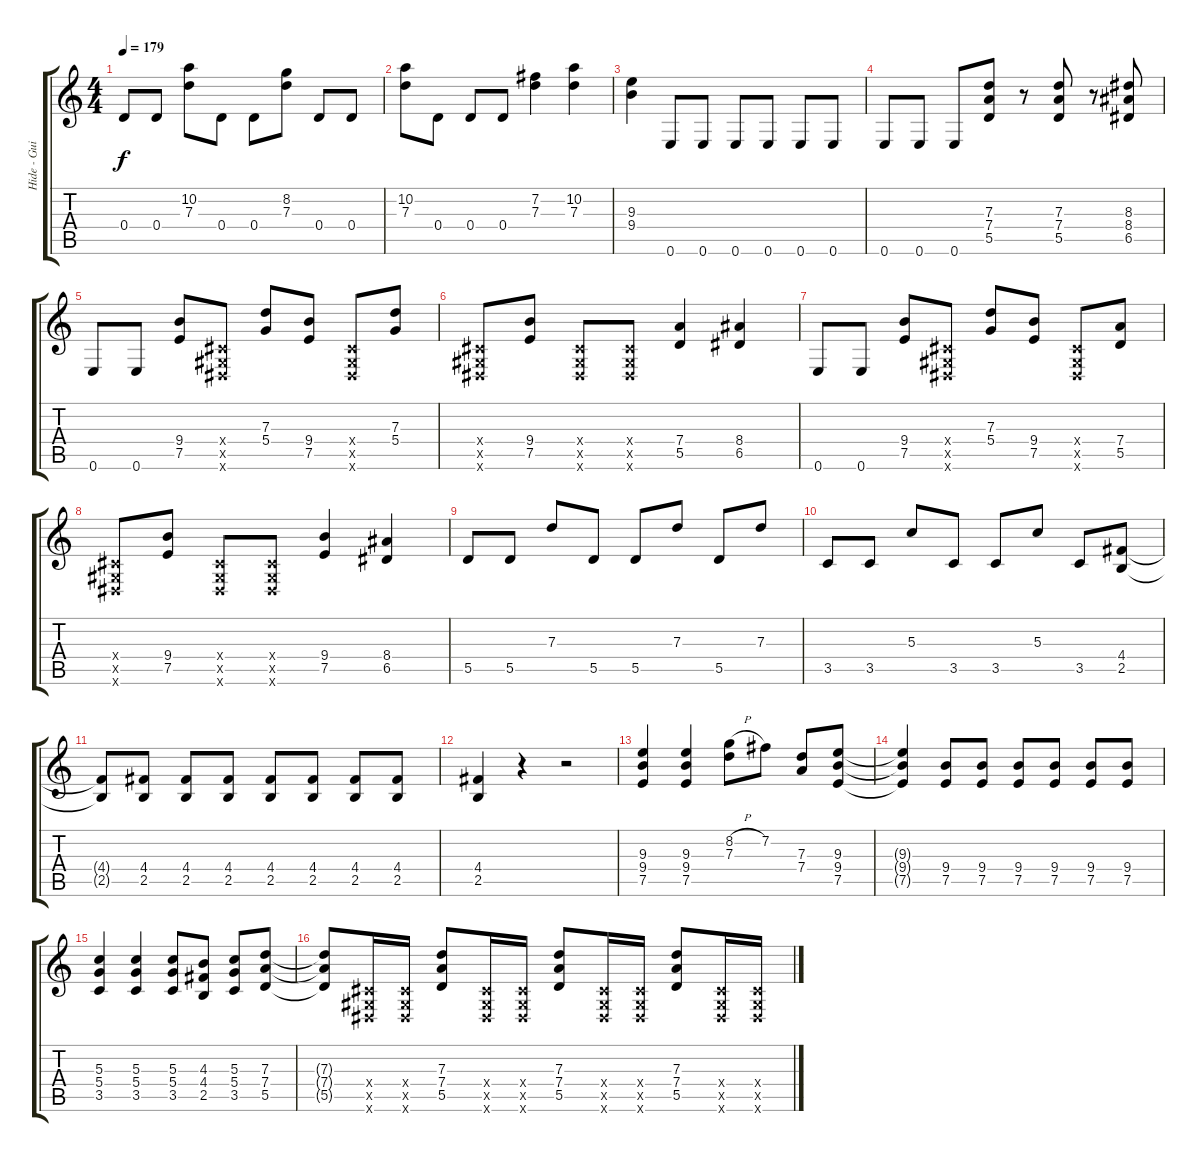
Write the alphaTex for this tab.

\track ("Hide - Guitar" "Hide - Gui") {instrument distortionguitar}
\staff {score tabs}
\tuning (E4 B3 G3 D3 A2 E2) {hide}
\ts (4 4)
\tempo 179
\clef g2
\ks c
0.4.8{dy f} 0.4.8 (10.2 7.3).8 0.4.8 0.4.8 (8.2 7.3).8 0.4.8 0.4.8 |
(10.2 7.3).8 0.4.8 0.4.8 0.4.8 (7.2 7.3).4 (10.2 7.3).4 |
(9.3 9.4).4 0.6.8 0.6.8 0.6.8 0.6.8 0.6.8 0.6.8 |
0.6.8 0.6.8 0.6.8 (7.3 7.4 5.5).8 r.8 (7.3 7.4 5.5).8 r.8 (8.3 8.4 6.5).8 |
0.6.8 0.6.8 (9.4 7.5).8 (-1.4{x} -1.5{x} -1.6{x}).8 (7.3 5.4).8 (9.4 7.5).8 (-1.4{x} -1.5{x} -1.6{x}).8 (7.3 5.4).8 |
(-1.4{x} -1.5{x} -1.6{x}).8 (9.4 7.5).8 (-1.4{x} -1.5{x} -1.6{x}).8 (-1.4{x} -1.5{x} -1.6{x}).8 (7.4 5.5).4 (8.4 6.5).4 |
0.6.8 0.6.8 (9.4 7.5).8 (-1.4{x} -1.5{x} -1.6{x}).8 (7.3 5.4).8 (9.4 7.5).8 (-1.4{x} -1.5{x} -1.6{x}).8 (7.4 5.5).8 |
(-1.4{x} -1.5{x} -1.6{x}).8 (9.4 7.5).8 (-1.4{x} -1.5{x} -1.6{x}).8 (-1.4{x} -1.5{x} -1.6{x}).8 (9.4 7.5).4 (8.4 6.5).4 |
5.5.8 5.5.8 7.3.8 5.5.8 5.5.8 7.3.8 5.5.8 7.3.8 |
3.5.8 3.5.8 5.3.8 3.5.8 3.5.8 5.3.8 3.5.8 (4.4 2.5).8 |
(4.4{t} 2.5{t}).8 (4.4 2.5).8 (4.4 2.5).8 (4.4 2.5).8 (4.4 2.5).8 (4.4 2.5).8 (4.4 2.5).8 (4.4 2.5).8 |
(4.4 2.5).4 r.4 r.2 |
(9.3 9.4 7.5).4 (9.3 9.4 7.5).4 (8.2{h} 7.3).8 7.2.8 (7.3 7.4).8 (9.3 9.4 7.5).8 |
(9.3{t} 9.4{t} 7.5{t}).4 (9.4 7.5).8 (9.4 7.5).8 (9.4 7.5).8 (9.4 7.5).8 (9.4 7.5).8 (9.4 7.5).8 |
(5.3 5.4 3.5).4 (5.3 5.4 3.5).4 (5.3 5.4 3.5).8 (4.3 4.4 2.5).8 (5.3 5.4 3.5).8 (7.3 7.4 5.5).8 |
(7.3{t} 7.4{t} 5.5{t}).8 (-1.4{x} -1.5{x} -1.6{x}).16 (-1.4{x} -1.5{x} -1.6{x}).16 (7.3 7.4 5.5).8 (-1.4{x} -1.5{x} -1.6{x}).16 (-1.4{x} -1.5{x} -1.6{x}).16 (7.3 7.4 5.5).8 (-1.4{x} -1.5{x} -1.6{x}).16 (-1.4{x} -1.5{x} -1.6{x}).16 (7.3 7.4 5.5).8 (-1.4{x} -1.5{x} -1.6{x}).16 (-1.4{x} -1.5{x} -1.6{x}).16
